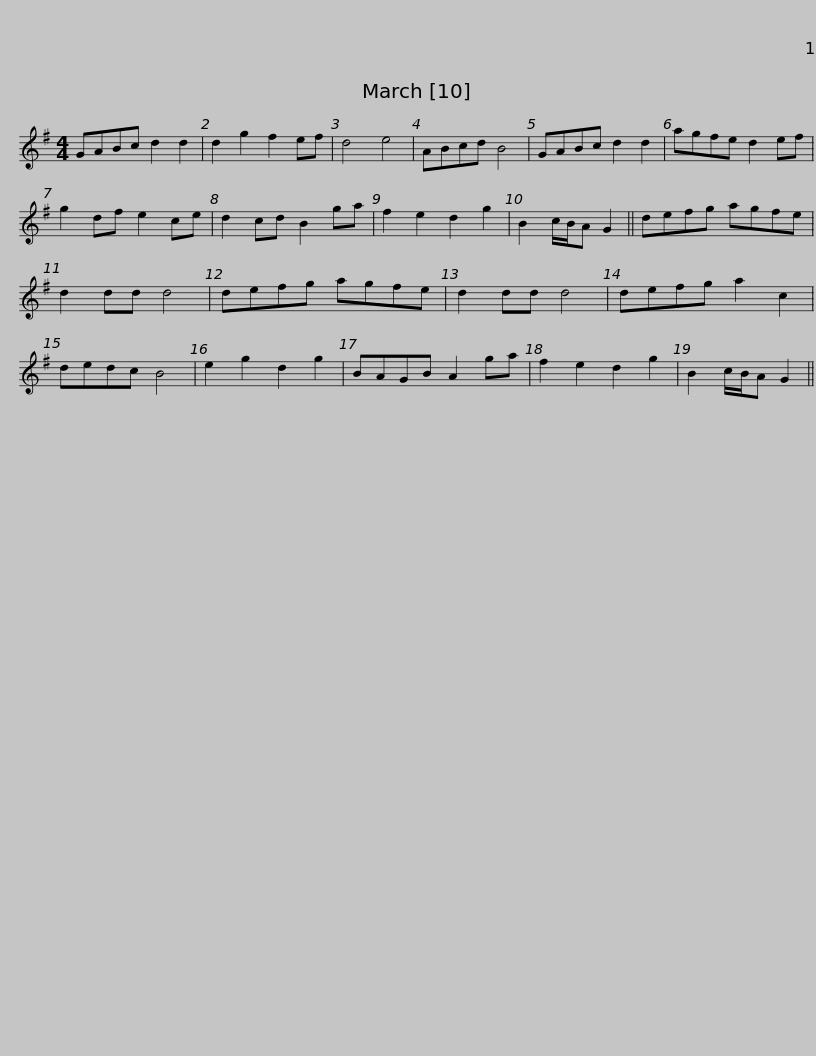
X:1
L:1/8
M:4/4
I:linebreak $
K:G
V:1 treble
V:1
 GABc d2 d2 | d2 g2 f2 ef | d4 e4 | ABcd B4 | GABc d2 d2 | %5
 agfe d2 ef | g2 df e2 ce |$ d2 cd B2 ga | f2 e2 d2 g2 | B2 c/B/A G2 || %10
 defg agfe | d2 dd d4 | defg agfe | d2 dd d4 |$ defg a2 c2 | %15
 dedc B4 | e2 g2 d2 g2 | BAGB A2 ga | f2 e2 d2 g2 | B2 c/B/A G2 || %20
